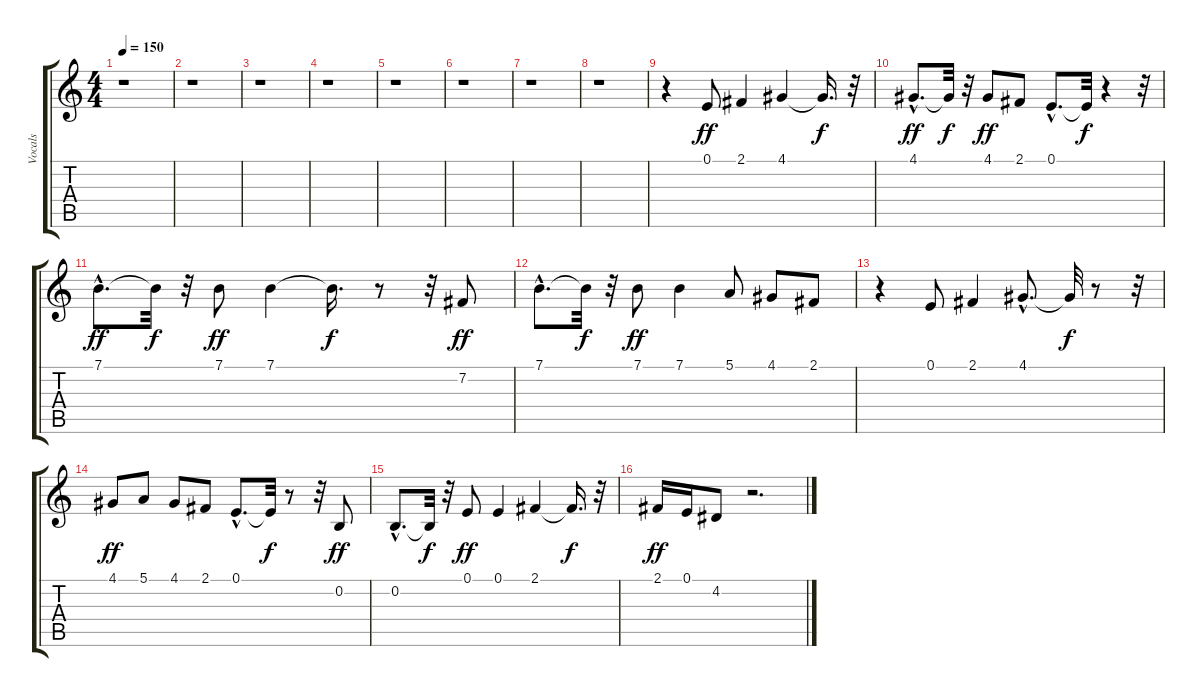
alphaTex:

\track ("Vocals" "Vocals") {instrument choiraahs}
\staff {score tabs}
\tuning (E4 B3 G3 D3 A2 E2) {hide}
\ts (4 4)
\tempo 150
\clef g2
\ks c
r.1{dy ff instrument choiraahs} |
r.1 |
r.1 |
r.1 |
r.1 |
r.1 |
r.1 |
r.1 |
r.4 0.1.8 2.1.4 4.1.4 4.1{t}.16{d dy f} r.32 |
4.1{hac}.8{d dy ff} 4.1{t}.32{dy f} r.32 4.1.8{dy ff} 2.1.8 0.1{hac}.8{d} 0.1{t}.32{dy f} r.4 r.32 |
7.1{hac}.8{d dy ff} 7.1{t}.32{dy f} r.32 7.1.8{dy ff} 7.1.4 7.1{t}.16{d dy f} r.8 r.32 7.2.8{dy ff} |
7.1{hac}.8{d} 7.1{t}.32{dy f} r.32 7.1.8{dy ff} 7.1.4 5.1.8 4.1.8 2.1.8 |
r.4 0.1.8 2.1.4 4.1{hac}.8{d} 4.1{t}.32{dy f} r.8 r.32 |
4.1.8{dy ff} 5.1.8 4.1.8 2.1.8 0.1{hac}.8{d} 0.1{t}.32{dy f} r.8 r.32 0.2.8{dy ff} |
0.2{hac}.8{d} 0.2{t}.32{dy f} r.32 0.1.8{dy ff} 0.1.4 2.1.4 2.1{t}.16{d dy f} r.32 |
2.1.16{dy ff} 0.1.16 4.2.8 r.2{d}
